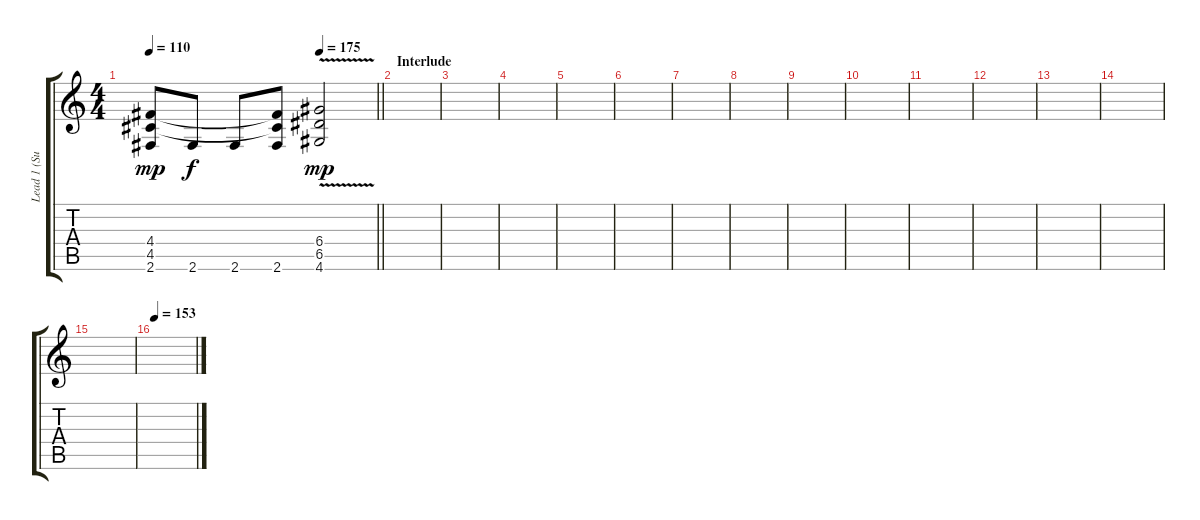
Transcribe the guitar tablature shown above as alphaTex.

\track ("Lead 1 (Sum)" "Lead 1 (Su") {instrument overdrivenguitar}
\staff {score tabs}
\tuning (E4 B3 G3 D3 A2 E2) {hide}
\ts (4 4)
\tempo 110
\tempo (175 0.75)
\clef g2
\barLineRight lightlight
\ks c
(4.4 4.5 2.6).8{dy mp} 2.6.8{dy f} 2.6.8 (4.4{t} 4.5{t} 2.6).8 (6.4{v} 6.5{v} 4.6{v}).2{dy mp} |
\section ("" "Interlude")
|
|
|
|
|
|
|
|
|
|
|
|
|
|
\tempo 153
